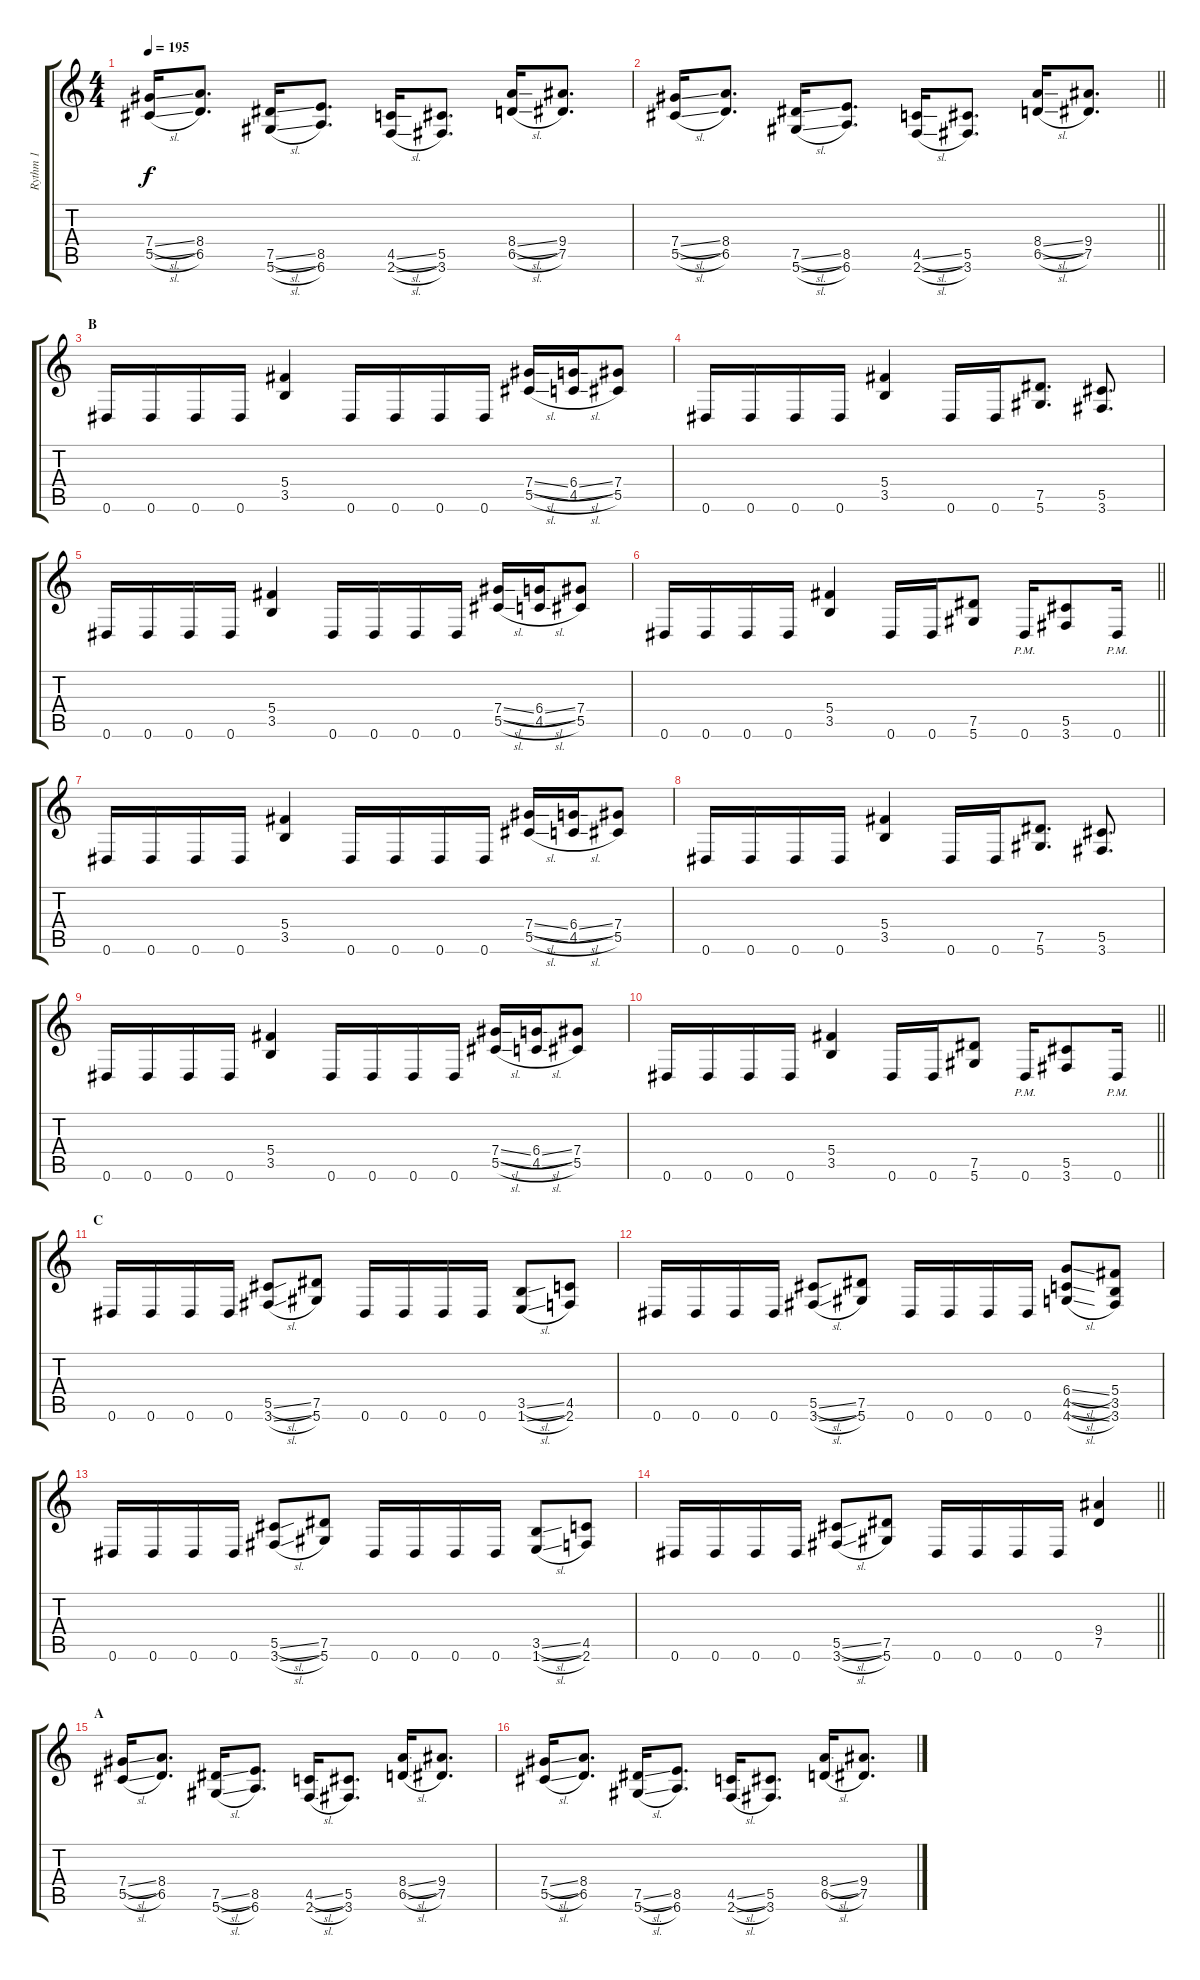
\track ("Rythm 1" "Rythm 1") {instrument distortionguitar}
\staff {score tabs}
\tuning (Eb4 Bb3 Gb3 Db3 Ab2 Eb2) {hide}
\ts (4 4)
\tempo 195
\clef g2
\ks c
(7.4{sl} 5.5{sl}).16{dy f} (8.4 6.5).8{d} (7.5{sl} 5.6{sl}).16 (8.5 6.6).8{d} (4.5{sl} 2.6{sl}).16 (5.5 3.6).8{d} (8.4{sl} 6.5{sl}).16 (9.4 7.5).8{d} |
\barLineRight lightlight
(7.4{sl} 5.5{sl}).16 (8.4 6.5).8{d} (7.5{sl} 5.6{sl}).16 (8.5 6.6).8{d} (4.5{sl} 2.6{sl}).16 (5.5 3.6).8{d} (8.4{sl} 6.5{sl}).16 (9.4 7.5).8{d} |
\section ("" "B")
0.6.16 0.6.16 0.6.16 0.6.16 (5.4 3.5).4 0.6.16 0.6.16 0.6.16 0.6.16 (7.4{sl} 5.5{sl}).16 (6.4{sl} 4.5{sl}).16 (7.4 5.5).8 |
0.6.16 0.6.16 0.6.16 0.6.16 (5.4 3.5).4 0.6.16 0.6.16 (7.5 5.6).8{d} (5.5 3.6).8{d} |
0.6.16 0.6.16 0.6.16 0.6.16 (5.4 3.5).4 0.6.16 0.6.16 0.6.16 0.6.16 (7.4{sl} 5.5{sl}).16 (6.4{sl} 4.5{sl}).16 (7.4 5.5).8 |
\barLineRight lightlight
0.6.16 0.6.16 0.6.16 0.6.16 (5.4 3.5).4 0.6.16 0.6.16 (7.5 5.6).8 0.6{pm}.16 (5.5 3.6).8 0.6{pm}.16 |
0.6.16 0.6.16 0.6.16 0.6.16 (5.4 3.5).4 0.6.16 0.6.16 0.6.16 0.6.16 (7.4{sl} 5.5{sl}).16 (6.4{sl} 4.5{sl}).16 (7.4 5.5).8 |
0.6.16 0.6.16 0.6.16 0.6.16 (5.4 3.5).4 0.6.16 0.6.16 (7.5 5.6).8{d} (5.5 3.6).8{d} |
0.6.16 0.6.16 0.6.16 0.6.16 (5.4 3.5).4 0.6.16 0.6.16 0.6.16 0.6.16 (7.4{sl} 5.5{sl}).16 (6.4{sl} 4.5{sl}).16 (7.4 5.5).8 |
\barLineRight lightlight
0.6.16 0.6.16 0.6.16 0.6.16 (5.4 3.5).4 0.6.16 0.6.16 (7.5 5.6).8 0.6{pm}.16 (5.5 3.6).8 0.6{pm}.16 |
\section ("" "C")
0.6.16 0.6.16 0.6.16 0.6.16 (5.5{sl} 3.6{sl}).8 (7.5 5.6).8 0.6.16 0.6.16 0.6.16 0.6.16 (3.5{sl} 1.6{sl}).8 (4.5 2.6).8 |
0.6.16 0.6.16 0.6.16 0.6.16 (5.5{sl} 3.6{sl}).8 (7.5 5.6).8 0.6.16 0.6.16 0.6.16 0.6.16 (6.4{sl} 4.5{sl} 4.6{sl}).8 (5.4 3.5 3.6).8 |
0.6.16 0.6.16 0.6.16 0.6.16 (5.5{sl} 3.6{sl}).8 (7.5 5.6).8 0.6.16 0.6.16 0.6.16 0.6.16 (3.5{sl} 1.6{sl}).8 (4.5 2.6).8 |
\barLineRight lightlight
0.6.16 0.6.16 0.6.16 0.6.16 (5.5{sl} 3.6{sl}).8 (7.5 5.6).8 0.6.16 0.6.16 0.6.16 0.6.16 (9.4 7.5).4 |
\section ("" "A")
(7.4{sl} 5.5{sl}).16 (8.4 6.5).8{d} (7.5{sl} 5.6{sl}).16 (8.5 6.6).8{d} (4.5{sl} 2.6{sl}).16 (5.5 3.6).8{d} (8.4{sl} 6.5{sl}).16 (9.4 7.5).8{d} |
(7.4{sl} 5.5{sl}).16 (8.4 6.5).8{d} (7.5{sl} 5.6{sl}).16 (8.5 6.6).8{d} (4.5{sl} 2.6{sl}).16 (5.5 3.6).8{d} (8.4{sl} 6.5{sl}).16 (9.4 7.5).8{d}
